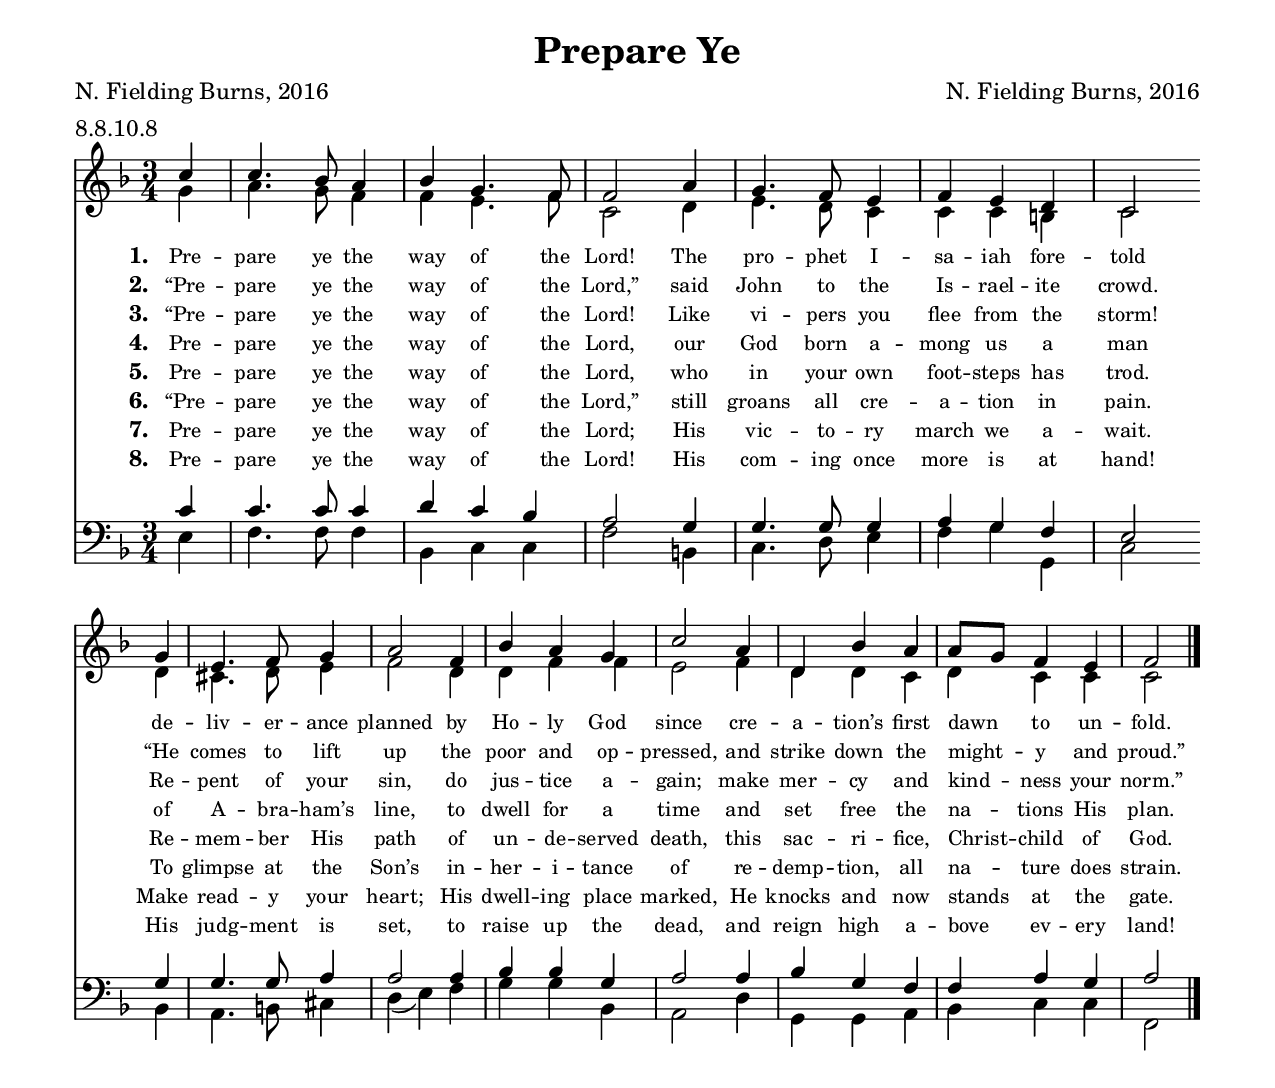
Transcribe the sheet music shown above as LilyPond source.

\include "hymn.ily"

\header
{
  title = "Prepare Ye"
  poet = "N. Fielding Burns, 2016"
  composer = "N. Fielding Burns, 2016"
  tune = "Glad Promise"
  meter = "8.8.10.8"
}

global =
{
  \time 3/4
  \key f \major
}

stanzas = <<
  \new Lyrics \lyricsto "sopranos" {
    \set stanza = "1. "

    Pre -- pare ye the way of the Lord!
    The pro -- phet I -- sa -- iah fore -- told
    de -- liv -- er -- ance planned by Ho -- ly God since
    cre -- a -- tion’s first dawn _ to un -- fold.
  }

  \new Lyrics \lyricsto "sopranos" {
    \set stanza = "2. "

    “Pre -- pare ye the way of the Lord,”
    said John to the Is -- rael -- ite crowd.
    “He comes to lift up the poor and op -- pressed,
    and strike down the might -- _ y and proud.”
  }

  \new Lyrics \lyricsto "sopranos" {
    \set stanza = "3. "

    “Pre -- pare ye the way of the Lord!
    Like vi -- pers you flee from the storm!
    Re -- pent of your sin, do jus -- tice a -- gain;
    make mer -- cy and kind -- _ ness your norm.”
  }

  \new Lyrics \lyricsto "sopranos" {
    \set stanza = "4. "

    Pre -- pare ye the way of the Lord,
    our God born a -- mong us a man
    of A -- bra -- ham’s line, to dwell for a time
    and set free the na -- _ tions His plan.
  }

  \new Lyrics \lyricsto "sopranos" {
    \set stanza = "5. "

    Pre -- pare ye the way of the Lord,
    who in your own foot -- steps has trod.
    Re -- mem -- ber His path of un -- de -- served death,
    this sac -- ri -- fice, Christ -- _ child of God.
  }

  \new Lyrics \lyricsto "sopranos" {
    \set stanza = "6. "

    “Pre -- pare ye the way of the Lord,”
    still groans all cre -- a -- tion in pain.
    To glimpse at the Son’s in -- her -- i -- tance of
    re -- demp -- tion, all na -- _ ture does strain.
  }

  \new Lyrics \lyricsto "sopranos" {
    \set stanza = "7. "

    Pre -- pare ye the way of the Lord;
    His vic -- to -- ry march we a -- wait.
    Make read -- y your heart; His dwell -- ing place marked,
    He knocks and now stands _ at the gate.
  }

  \new Lyrics \lyricsto "sopranos" {
    \set stanza = "8. "

    Pre -- pare ye the way of the Lord!
    His com -- ing once more is at hand!
    His judg -- ment is set, to raise up the dead,
    and reign high a -- bove _ ev -- ery land!
  }
>>

soprano = \relative c' {
  \partial 4

  c'4
  c4. bes8 a4
  bes g4. f8
  f2

  a4
  g4. f8 e4
  f e d
  c2

  \bar "" \break

  g'4
  e4. f8 g4
  a2 f4
  bes a g
  c2

  a4
  d, bes' a
  a8 g f4 e
  f2

  \bar "|."
}

alto = \relative c' {
  g'4
  a4. g8 f4
  f e4. f8
  c2

  d4
  e4. d8 c4
  c c b
  c2

  d4
  cis4. d8 e4
  f2 d4
  d f f
  e2

  f4
  d d c
  d c c
  c2
}

tenor = \relative c {
  c'4
  c4. c8 c4
  d c bes
  a2

  g4
  g4. g8 g4
  a4 g f
  e2

  g4
  g4. g8 a4
  a2 a4
  bes bes g
  a2

  a4
  bes g f
  f a g
  a2
}

bass = \relative c {
  e4
  f4. f8 f4
  bes, c c
  f2

  b,4
  c4. d8 e4
  f g g,
  c2

  bes4
  a4. b8 cis4
  d( e) f
  g g bes,
  a2

  d4
  g, g a
  bes c c
  f,2
}

\include "hymn-template.ily"